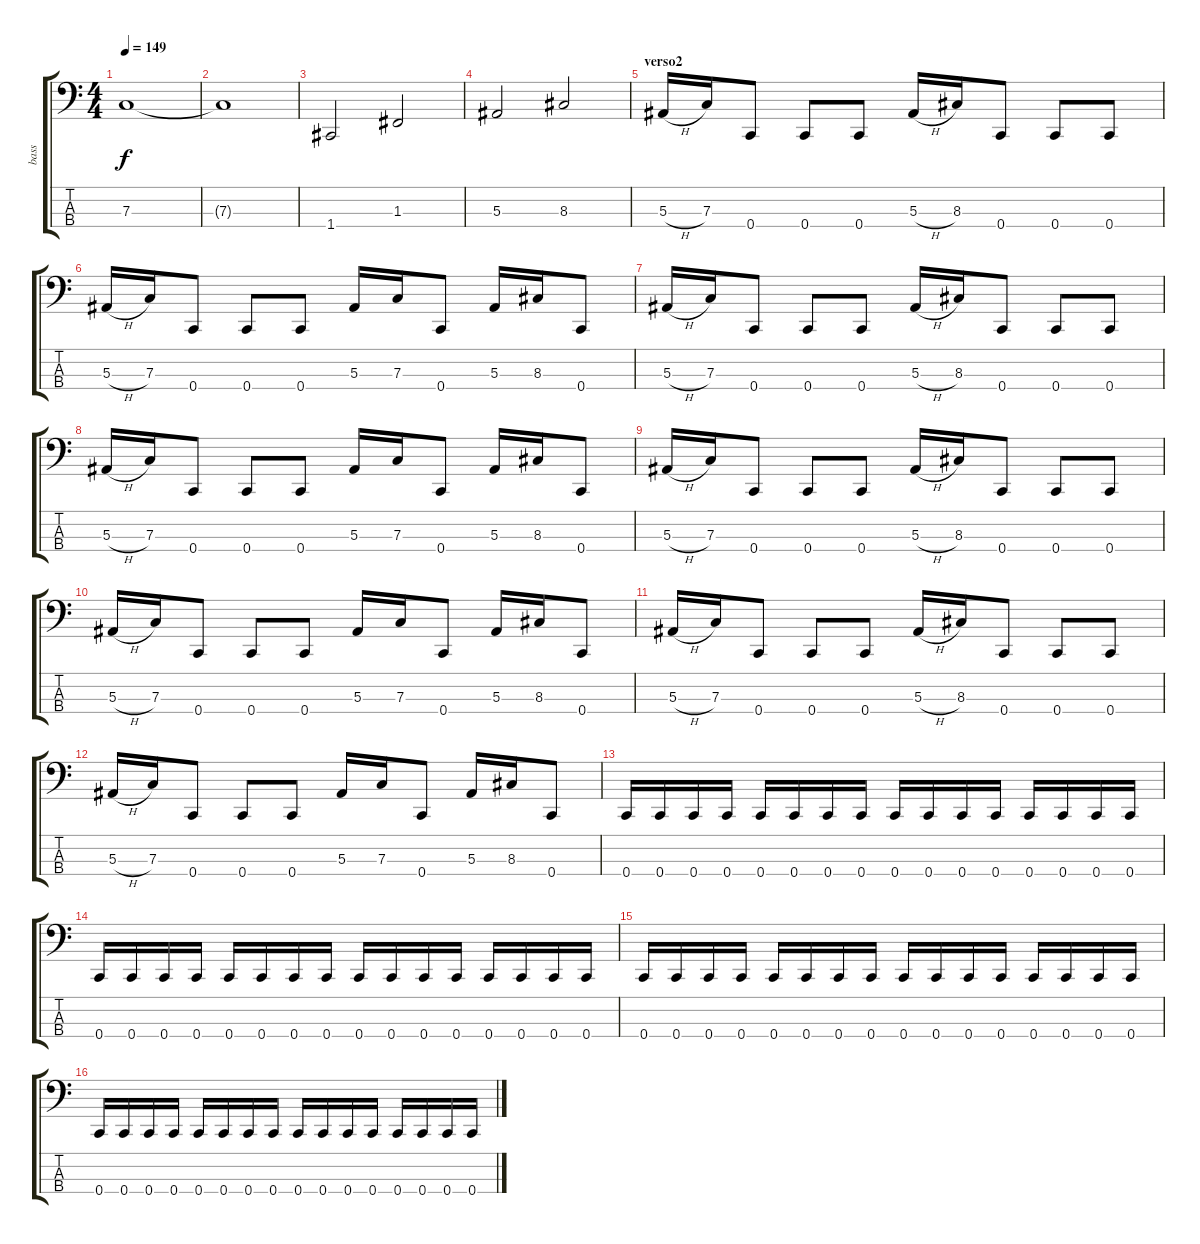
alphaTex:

\track ("bass" "bass") {instrument electricbasspick}
\staff {score tabs}
\tuning (Eb2 Bb1 F1 C1) {hide}
\ts (4 4)
\tempo 149
\clef f4
\ks c
7.3.1{dy f} |
7.3{t}.1 |
1.4.2 1.3.2 |
5.3.2 8.3.2 |
\section ("" "verso2")
5.3{h}.16 7.3.16 0.4.8 0.4.8 0.4.8 5.3{h}.16 8.3.16 0.4.8 0.4.8 0.4.8 |
5.3{h}.16 7.3.16 0.4.8 0.4.8 0.4.8 5.3.16 7.3.16 0.4.8 5.3.16 8.3.16 0.4.8 |
5.3{h}.16 7.3.16 0.4.8 0.4.8 0.4.8 5.3{h}.16 8.3.16 0.4.8 0.4.8 0.4.8 |
5.3{h}.16 7.3.16 0.4.8 0.4.8 0.4.8 5.3.16 7.3.16 0.4.8 5.3.16 8.3.16 0.4.8 |
5.3{h}.16 7.3.16 0.4.8 0.4.8 0.4.8 5.3{h}.16 8.3.16 0.4.8 0.4.8 0.4.8 |
5.3{h}.16 7.3.16 0.4.8 0.4.8 0.4.8 5.3.16 7.3.16 0.4.8 5.3.16 8.3.16 0.4.8 |
5.3{h}.16 7.3.16 0.4.8 0.4.8 0.4.8 5.3{h}.16 8.3.16 0.4.8 0.4.8 0.4.8 |
5.3{h}.16 7.3.16 0.4.8 0.4.8 0.4.8 5.3.16 7.3.16 0.4.8 5.3.16 8.3.16 0.4.8 |
0.4.16 0.4.16 0.4.16 0.4.16 0.4.16 0.4.16 0.4.16 0.4.16 0.4.16 0.4.16 0.4.16 0.4.16 0.4.16 0.4.16 0.4.16 0.4.16 |
0.4.16 0.4.16 0.4.16 0.4.16 0.4.16 0.4.16 0.4.16 0.4.16 0.4.16 0.4.16 0.4.16 0.4.16 0.4.16 0.4.16 0.4.16 0.4.16 |
0.4.16 0.4.16 0.4.16 0.4.16 0.4.16 0.4.16 0.4.16 0.4.16 0.4.16 0.4.16 0.4.16 0.4.16 0.4.16 0.4.16 0.4.16 0.4.16 |
0.4.16 0.4.16 0.4.16 0.4.16 0.4.16 0.4.16 0.4.16 0.4.16 0.4.16 0.4.16 0.4.16 0.4.16 0.4.16 0.4.16 0.4.16 0.4.16
